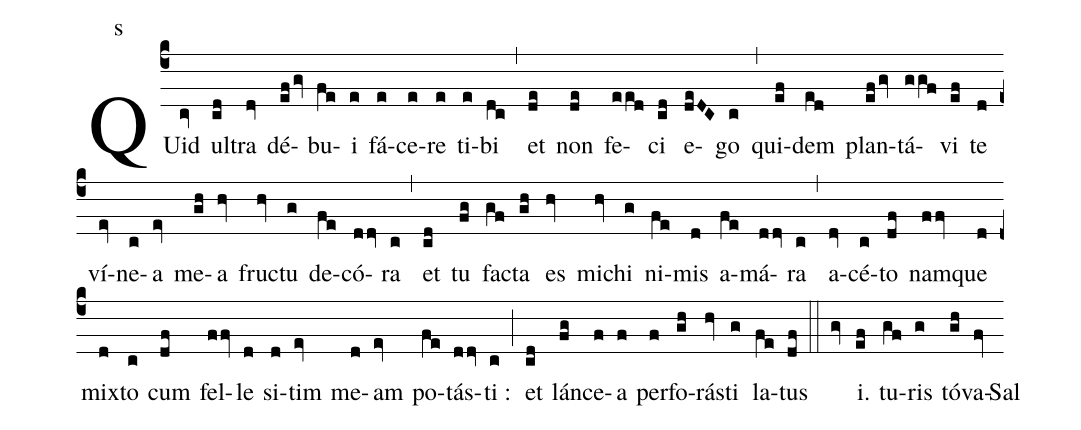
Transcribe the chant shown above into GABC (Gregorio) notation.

annotation: s;
%%
(c4)
QUid(cv) ul(cd)tra(dv) dé(efgv)bu(fe)i(e) fá(e)ce(e)re(e) ti(e)bi(dc) (,)
et(de) non(de) fe(eed)ci(cd) e(deDC)go(c) (,)
qui(ef)dem(ed) plan(efgv)tá(ggf)vi(ef) te(d) ví(ev)ne(c)a(ev) me(gh)a(hv) fruc(hv)tu(g) de(fe)có(ddv)ra(c) (,)
et(cd) tu(fg) fac(gf)ta(gh) es(hv) mi(hv)chi(g) ni(fe)mis(d) a(fe)má(ddv)ra(c) (,)
a(dv)cé(c)to(df) nam(ffv)que(d) mix(d)to(c) cum(df) fel(ffv)le(d) si(d)tim(ev) me(d)am(ev) po(fe)tás(ddv)ti :(c) (;)
et(cd) lán(fg)ce(f)a(f) per(f)fo(gh)rás(hv)ti(g) la(fe)tus(df) (::)
(gv) i.(ef) tu(gf)ris(g) tó(gh)va(fv)Sal()
